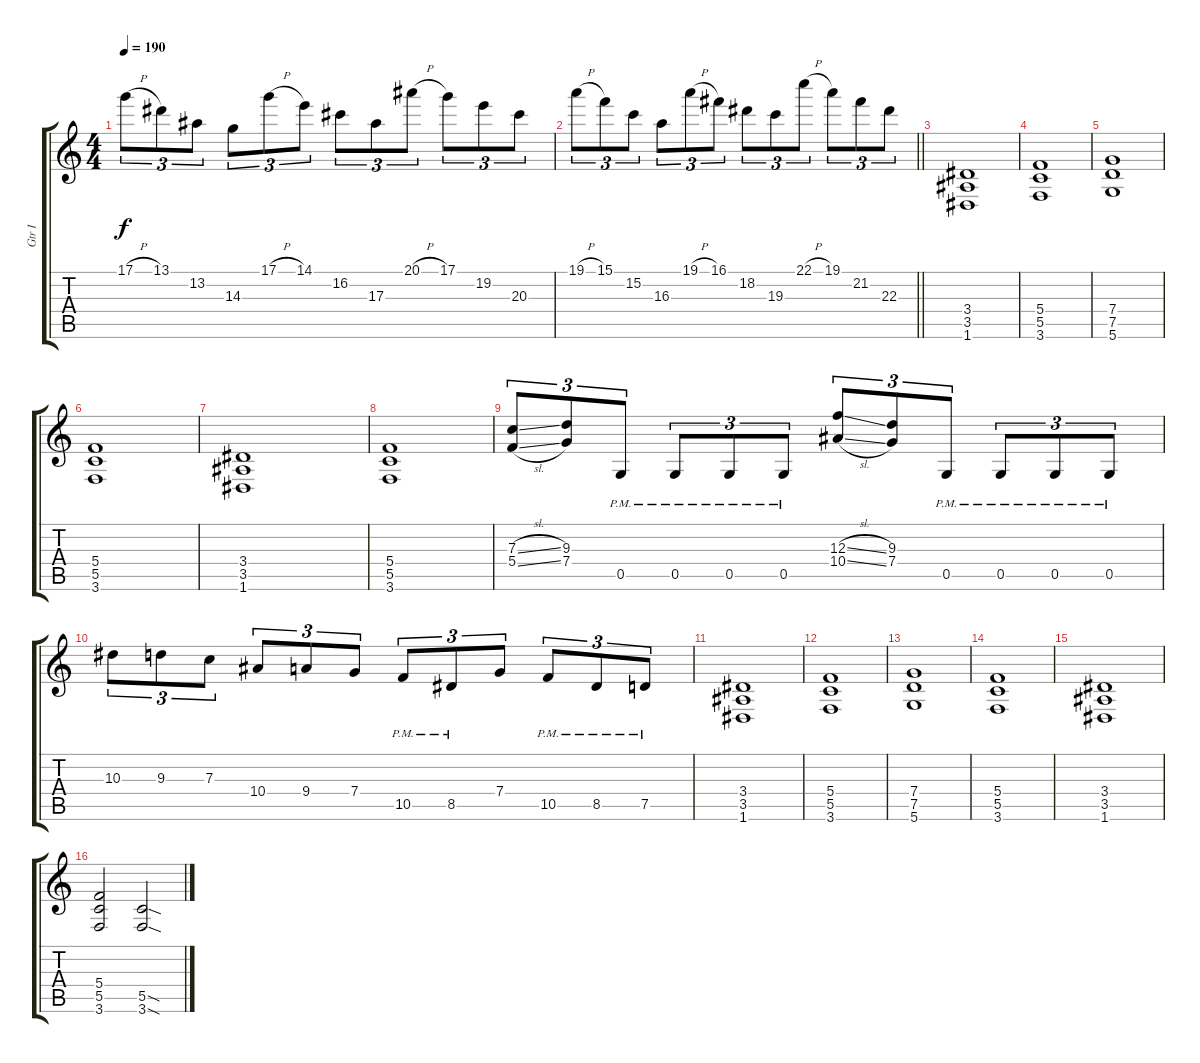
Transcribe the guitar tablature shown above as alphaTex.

\track ("Gtr I" "Gtr I") {instrument distortionguitar}
\staff {score tabs}
\tuning (D4 A3 F3 C3 G2 D2) {hide}
\ts (4 4)
\tempo 190
\clef g2
\ks c
17.1{h}.8{tu (3 2) dy f} 13.1.8{tu (3 2)} 13.2.8{tu (3 2)} 14.3.8{tu (3 2)} 17.1{h}.8{tu (3 2)} 14.1.8{tu (3 2)} 16.2.8{tu (3 2)} 17.3.8{tu (3 2)} 20.1{h}.8{tu (3 2)} 17.1.8{tu (3 2)} 19.2.8{tu (3 2)} 20.3.8{tu (3 2)} |
\barLineRight lightlight
19.1{h}.8{tu (3 2)} 15.1.8{tu (3 2)} 15.2.8{tu (3 2)} 16.3.8{tu (3 2)} 19.1{h}.8{tu (3 2)} 16.1.8{tu (3 2)} 18.2.8{tu (3 2)} 19.3.8{tu (3 2)} 22.1{h}.8{tu (3 2)} 19.1.8{tu (3 2)} 21.2.8{tu (3 2)} 22.3.8{tu (3 2)} |
(3.4 3.5 1.6).1 |
(5.4 5.5 3.6).1 |
(7.4 7.5 5.6).1 |
(5.4 5.5 3.6).1 |
(3.4 3.5 1.6).1 |
(5.4 5.5 3.6).1 |
(7.3{sl} 5.4{sl}).8{tu (3 2)} (9.3 7.4).8{tu (3 2)} 0.5{pm}.8{tu (3 2)} 0.5{pm}.8{tu (3 2)} 0.5{pm}.8{tu (3 2)} 0.5{pm}.8{tu (3 2)} (12.3{sl} 10.4{sl}).8{tu (3 2)} (9.3 7.4).8{tu (3 2)} 0.5{pm}.8{tu (3 2)} 0.5{pm}.8{tu (3 2)} 0.5{pm}.8{tu (3 2)} 0.5{pm}.8{tu (3 2)} |
10.3.8{tu (3 2)} 9.3.8{tu (3 2)} 7.3.8{tu (3 2)} 10.4.8{tu (3 2)} 9.4.8{tu (3 2)} 7.4.8{tu (3 2)} 10.5{pm}.8{tu (3 2)} 8.5{pm}.8{tu (3 2)} 7.4.8{tu (3 2)} 10.5{pm}.8{tu (3 2)} 8.5{pm}.8{tu (3 2)} 7.5{pm}.8{tu (3 2)} |
(3.4 3.5 1.6).1 |
(5.4 5.5 3.6).1 |
(7.4 7.5 5.6).1 |
(5.4 5.5 3.6).1 |
(3.4 3.5 1.6).1 |
(5.4 5.5 3.6).2 (5.5{sod} 3.6{sod}).2
